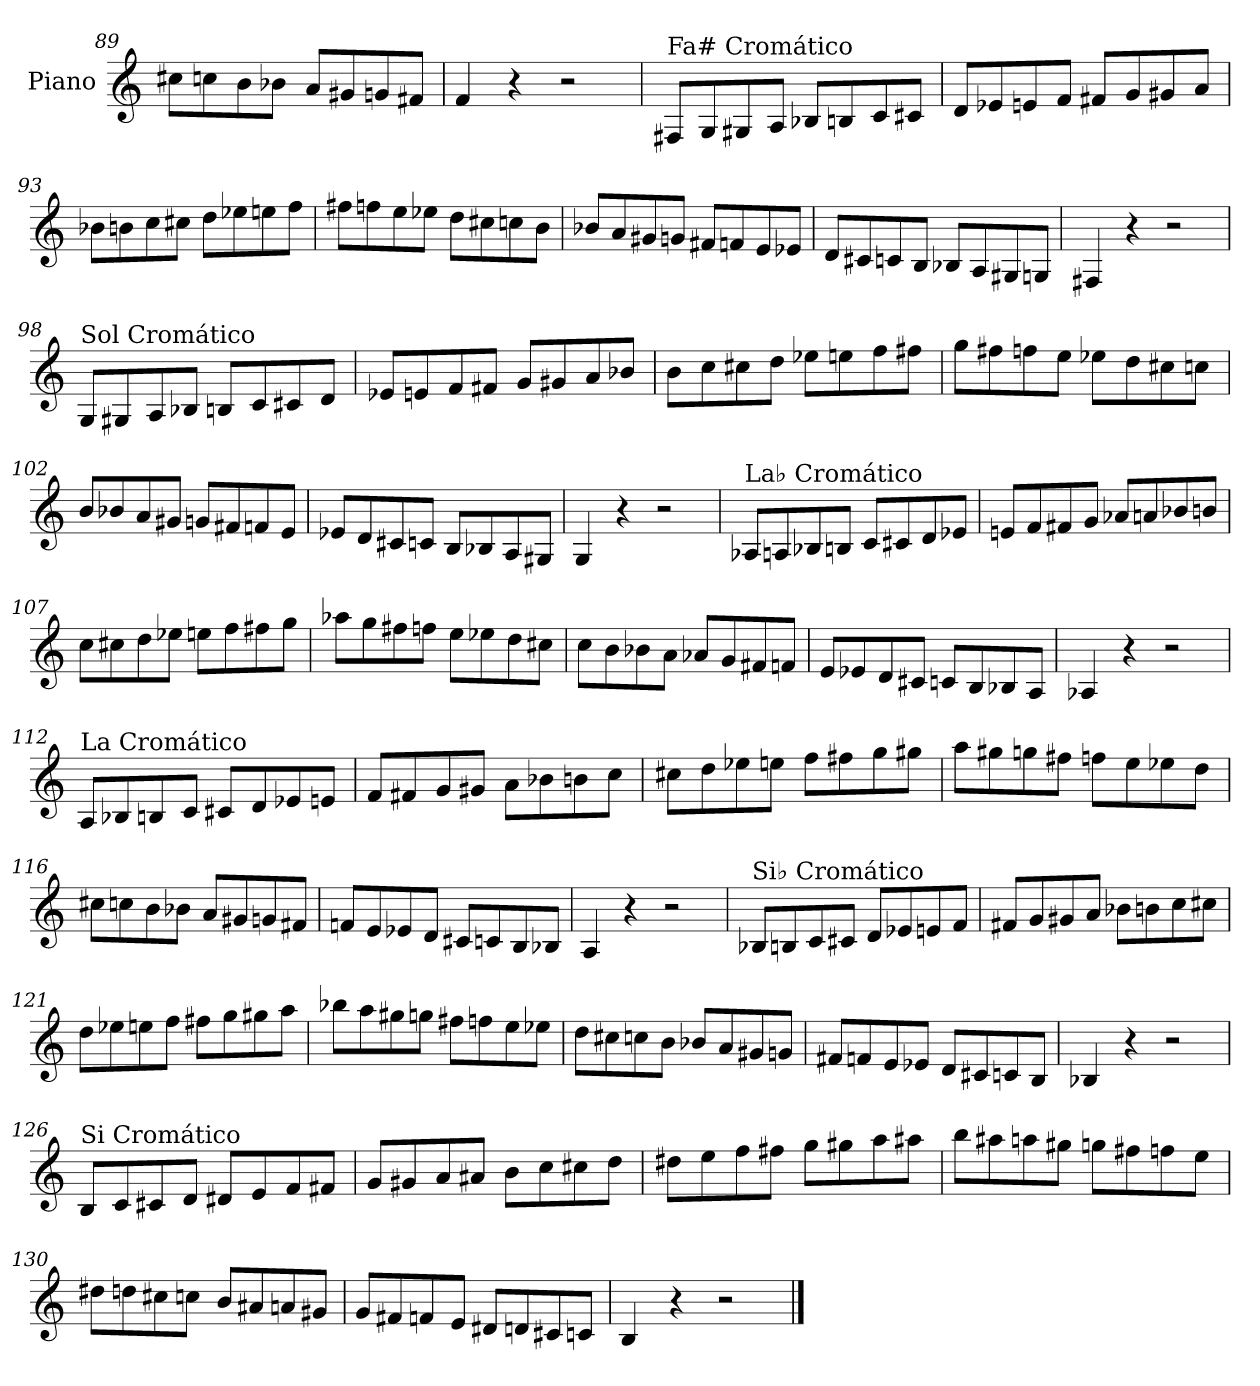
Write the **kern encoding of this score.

**kern
*part1
*staff1
*I"Piano
*I'Pno.
*clefG2
*k[]
=89
8cc#X\L
8ccn\
8b\
8b-X\J
8a/L
8g#X/
8gn/
8f#X/J
=90
4f/
4r
2r
!!LO:PB:g=z
=91
!LO:TX:a:t=Fa# Cromático
8F#X/L
8G/
8G#X/
8A/J
8B-X/L
8Bn/
8c/
8c#X/J
=92
8d/L
8e-X/
8en/
8f/J
8f#X/L
8g/
8g#X/
8a/J
=93
8b-X\L
8bn\
8cc\
8cc#X\J
8dd\L
8ee-X\
8een\
8ff\J
!!LO:LB:g=z
=94
8ff#X\L
8ffn\
8ee\
8ee-X\J
8dd\L
8cc#X\
8ccn\
8b\J
=95
8b-X/L
8a/
8g#X/
8gn/J
8f#X/L
8fn/
8e/
8e-X/J
=96
8d/L
8c#X/
8cn/
8B/J
8B-X/L
8A/
8G#X/
8Gn/J
=97
4F#X/
4r
2r
!!LO:LB:g=z
=98
!LO:TX:a:t=Sol Cromático
8G/L
8G#X/
8A/
8B-X/J
8Bn/L
8c/
8c#X/
8d/J
=99
8e-X/L
8en/
8f/
8f#X/J
8g/L
8g#X/
8a/
8b-X/J
=100
8b\L
8cc\
8cc#X\
8dd\J
8ee-X\L
8een\
8ff\
8ff#X\J
!!LO:LB:g=z
=101
8gg\L
8ff#X\
8ffn\
8ee\J
8ee-X\L
8dd\
8cc#X\
8ccn\J
=102
8b/L
8b-X/
8a/
8g#X/J
8gn/L
8f#X/
8fn/
8e/J
=103
8e-X/L
8d/
8c#X/
8cn/J
8B/L
8B-X/
8A/
8G#X/J
=104
4G/
4r
2r
!!LO:LB:g=z
=105
!LO:TX:a:t=La♭ Cromático
8A-X/L
8An/
8B-X/
8Bn/J
8c/L
8c#X/
8d/
8e-X/J
=106
8en/L
8f/
8f#X/
8g/J
8a-X/L
8an/
8b-X/
8bn/J
=107
8cc\L
8cc#X\
8dd\
8ee-X\J
8een\L
8ff\
8ff#X\
8gg\J
!!LO:LB:g=z
=108
8aa-X\L
8gg\
8ff#X\
8ffn\J
8ee\L
8ee-X\
8dd\
8cc#X\J
=109
8cc\L
8b\
8b-X\
8a\J
8a-X/L
8g/
8f#X/
8fn/J
=110
8e/L
8e-X/
8d/
8c#X/J
8cn/L
8B/
8B-X/
8A/J
=111
4A-X/
4r
2r
!!LO:LB:g=z
=112
!LO:TX:a:t=La Cromático
8A/L
8B-X/
8Bn/
8c/J
8c#X/L
8d/
8e-X/
8en/J
=113
8f/L
8f#X/
8g/
8g#X/J
8a\L
8b-X\
8bn\
8cc\J
=114
8cc#X\L
8dd\
8ee-X\
8een\J
8ff\L
8ff#X\
8gg\
8gg#X\J
!!LO:LB:g=z
=115
8aa\L
8gg#X\
8ggn\
8ff#X\J
8ffn\L
8ee\
8ee-X\
8dd\J
=116
8cc#X\L
8ccn\
8b\
8b-X\J
8a/L
8g#X/
8gn/
8f#X/J
=117
8fn/L
8e/
8e-X/
8d/J
8c#X/L
8cn/
8B/
8B-X/J
=118
4A/
4r
2r
!!LO:LB:g=z
=119
!LO:TX:a:t=Si♭ Cromático
8B-X/L
8Bn/
8c/
8c#X/J
8d/L
8e-X/
8en/
8f/J
=120
8f#X/L
8g/
8g#X/
8a/J
8b-X\L
8bn\
8cc\
8cc#X\J
=121
8dd\L
8ee-X\
8een\
8ff\J
8ff#X\L
8gg\
8gg#X\
8aa\J
!!LO:LB:g=z
=122
8bb-X\L
8aa\
8gg#X\
8ggn\J
8ff#X\L
8ffn\
8ee\
8ee-X\J
=123
8dd\L
8cc#X\
8ccn\
8b\J
8b-X/L
8a/
8g#X/
8gn/J
=124
8f#X/L
8fn/
8e/
8e-X/J
8d/L
8c#X/
8cn/
8B/J
=125
4B-X/
4r
2r
!!LO:LB:g=z
=126
!LO:TX:a:t=Si Cromático
8B/L
8c/
8c#X/
8d/J
8d#X/L
8e/
8f/
8f#X/J
=127
8g/L
8g#X/
8a/
8a#X/J
8b\L
8cc\
8cc#X\
8dd\J
=128
8dd#X\L
8ee\
8ff\
8ff#X\J
8gg\L
8gg#X\
8aa\
8aa#X\J
!!LO:LB:g=z
=129
8bb\L
8aa#X\
8aan\
8gg#X\J
8ggn\L
8ff#X\
8ffn\
8ee\J
=130
8dd#X\L
8ddn\
8cc#X\
8ccn\J
8b/L
8a#X/
8an/
8g#X/J
=131
8g/L
8f#X/
8fn/
8e/J
8d#X/L
8dn/
8c#X/
8cn/J
=132
4B/
4r
2r
==
*-
